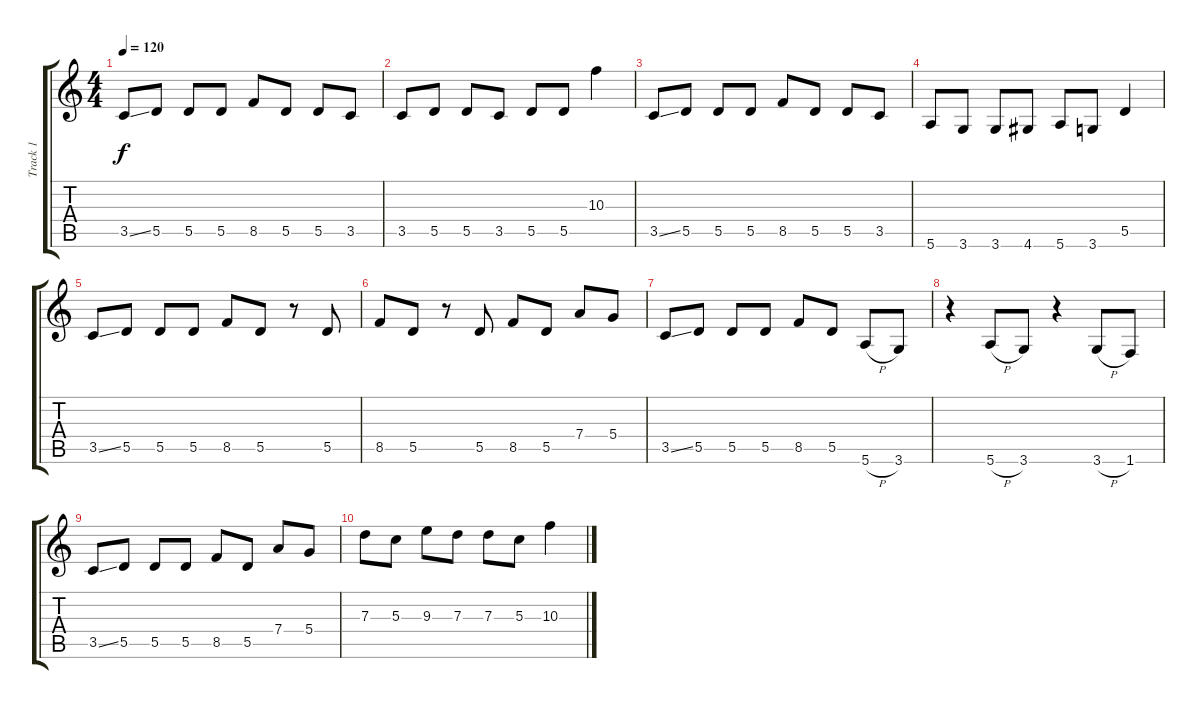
\track ("Track 1" "Track 1") {instrument overdrivenguitar}
\staff {score tabs}
\tuning (E4 B3 G3 D3 A2 E2) {hide}
\ts (4 4)
\tempo 120
\clef g2
\ks c
3.5{ss}.8{dy f instrument overdrivenguitar} 5.5.8 5.5.8 5.5.8 8.5.8 5.5.8 5.5.8 3.5.8 |
3.5.8 5.5.8 5.5.8 3.5.8 5.5.8 5.5.8 10.3.4 |
3.5{ss}.8 5.5.8 5.5.8 5.5.8 8.5.8 5.5.8 5.5.8 3.5.8 |
5.6.8 3.6.8 3.6.8 4.6.8 5.6.8 3.6.8 5.5.4 |
3.5{ss}.8 5.5.8 5.5.8 5.5.8 8.5.8 5.5.8 r.8 5.5.8 |
8.5.8 5.5.8 r.8 5.5.8 8.5.8 5.5.8 7.4.8 5.4.8 |
3.5{ss}.8 5.5.8 5.5.8 5.5.8 8.5.8 5.5.8 5.6{h}.8 3.6.8 |
r.4 5.6{h}.8 3.6.8 r.4 3.6{h}.8 1.6.8 |
3.5{ss}.8 5.5.8 5.5.8 5.5.8 8.5.8 5.5.8 7.4.8 5.4.8 |
7.3.8 5.3.8 9.3.8 7.3.8 7.3.8 5.3.8 10.3.4
